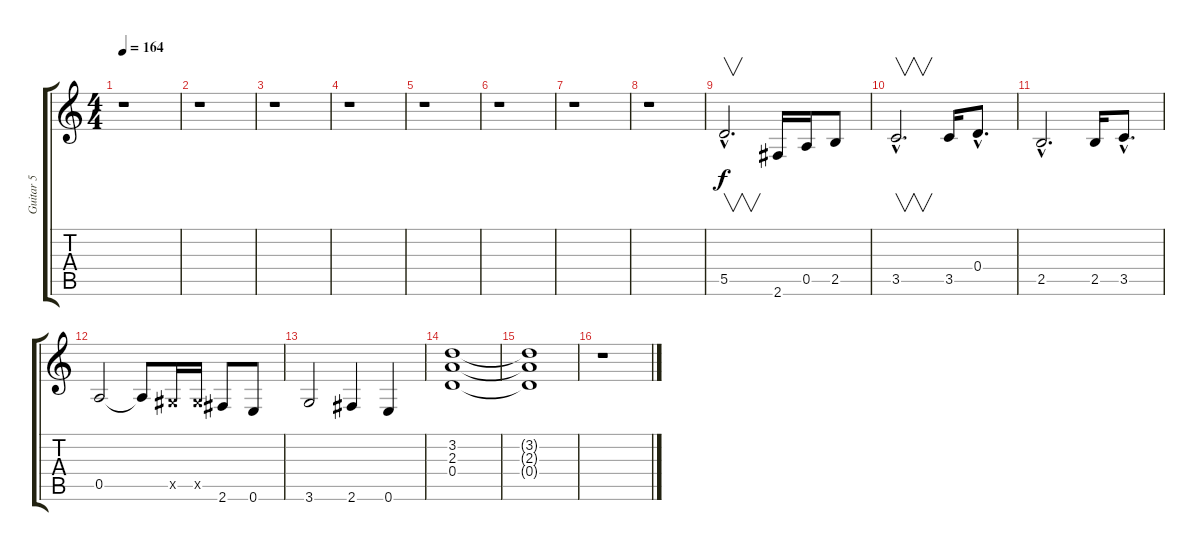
\track ("Guitar 5" "Guitar 5") {instrument distortionguitar}
\staff {score tabs}
\tuning (E4 B3 G3 D3 A2 E2) {hide}
\ts (4 4)
\tempo 164
\clef g2
\ks c
r.1{dy f} |
r.1 |
r.1 |
r.1 |
r.1 |
r.1 |
r.1 |
r.1 |
5.5{hac}.2{v d} 2.6.16 0.5.16 2.5.8 |
3.5{hac}.2{v d} 3.5.16 0.4{hac}.8{d} |
2.5{hac}.2{d} 2.5.16 3.5{hac}.8{d} |
0.5.2 0.5{t}.8 -1.5{x}.16 -1.5{x}.16 2.6.8 0.6.8 |
3.6.2 2.6.4 0.6.4 |
(3.2 2.3 0.4).1 |
(3.2{t} 2.3{t} 0.4{t}).1 |
r.1
